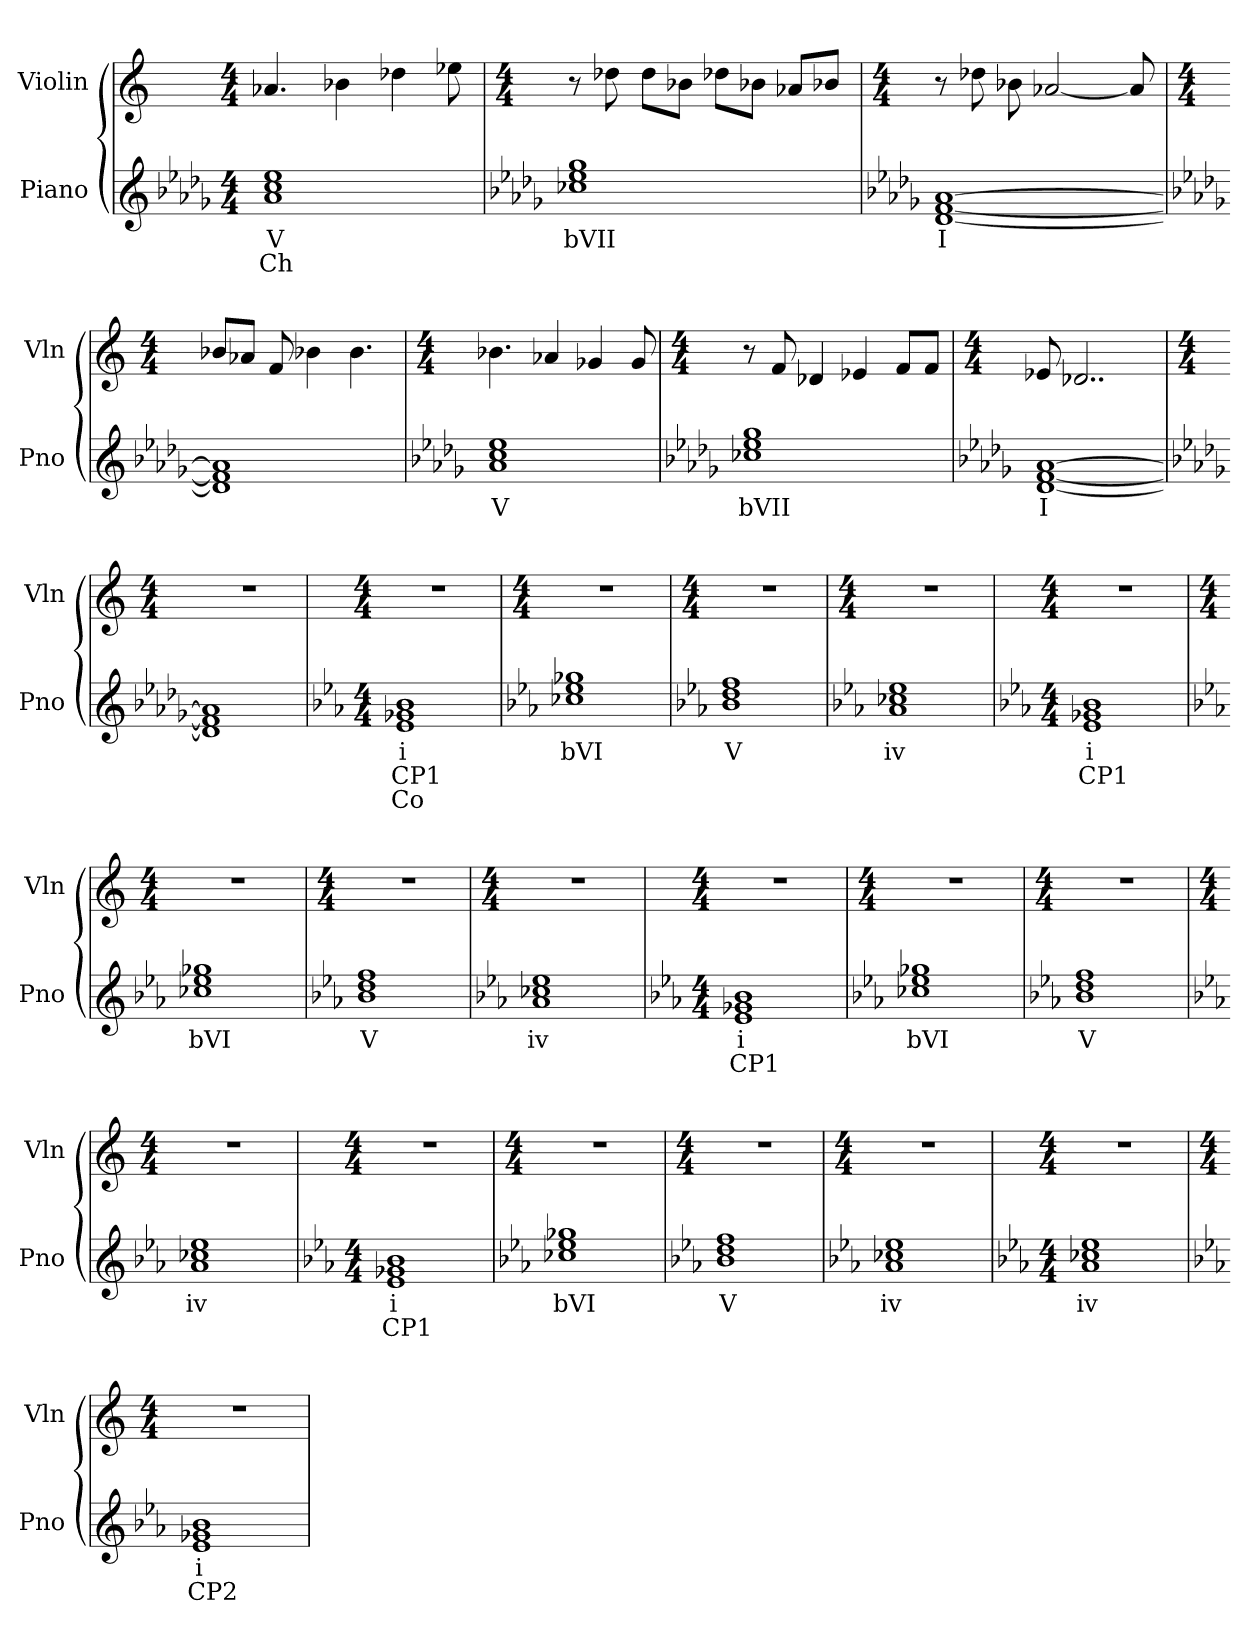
**kern	**text	**text	**text	**kern
*part2	*part2	*part2	*part2	*part1
*staff2	*staff2	*staff2	*staff2	*staff1
*I"Piano	*	*	*	*I"Violin
*I'Pno	*	*	*	*I'Vln
*k[b-e-a-d-g-]	*	*	*	*
*D-:	*	*	*	*
*M4/4	*	*	*	*M4/4
=	=	=	=	=
1a- 1cc 1ee-	V	Ch	.	4.a-X
.	.	.	.	4b-X
.	.	.	.	4dd-X
.	.	.	.	8ee-X
=	=	=	=	=
*k[b-e-a-d-g-]	*	*	*	*
*D-:	*	*	*	*
*	*	*	*	*M4/4
1cc-X 1ee- 1gg-	bVII	.	.	8r
.	.	.	.	8dd-X
.	.	.	.	8dd-L
.	.	.	.	8b-XJ
.	.	.	.	8dd-XL
.	.	.	.	8b-XJ
.	.	.	.	8a-XL
.	.	.	.	8b-XJ
=	=	=	=	=
*k[b-e-a-d-g-]	*	*	*	*
*D-:	*	*	*	*
*	*	*	*	*M4/4
[1d- [1f [1a-	I	.	.	8r
.	.	.	.	8dd-X
.	.	.	.	8b-X
.	.	.	.	[2a-X
.	.	.	.	8a-]
=	=	=	=	=
*k[b-e-a-d-g-]	*	*	*	*
*D-:	*	*	*	*
*	*	*	*	*M4/4
1d-] 1f] 1a-]	.	.	.	8b-XL
.	.	.	.	8a-XJ
.	.	.	.	8f
.	.	.	.	4b-X
.	.	.	.	4.b-
=	=	=	=	=
*k[b-e-a-d-g-]	*	*	*	*
*D-:	*	*	*	*
*	*	*	*	*M4/4
1a- 1cc 1ee-	V	.	.	4.b-X
.	.	.	.	4a-X
.	.	.	.	4g-X
.	.	.	.	8g-
=	=	=	=	=
*k[b-e-a-d-g-]	*	*	*	*
*D-:	*	*	*	*
*	*	*	*	*M4/4
1cc-X 1ee- 1gg-	bVII	.	.	8r
.	.	.	.	8f
.	.	.	.	4d-X
.	.	.	.	4e-X
.	.	.	.	8fL
.	.	.	.	8fJ
=	=	=	=	=
*k[b-e-a-d-g-]	*	*	*	*
*D-:	*	*	*	*
*	*	*	*	*M4/4
[1d- [1f [1a-	I	.	.	8e-X
.	.	.	.	2..d-X
=	=	=	=	=
*k[b-e-a-d-g-]	*	*	*	*
*D-:	*	*	*	*
*	*	*	*	*M4/4
1d-] 1f] 1a-]	.	.	.	1r
=	=	=	=	=
*k[b-e-a-]	*	*	*	*
*E-:	*	*	*	*
*M4/4	*	*	*	*M4/4
1e- 1g-X 1b-	i	CP1	Co	1r
=	=	=	=	=
*k[b-e-a-]	*	*	*	*
*E-:	*	*	*	*
*	*	*	*	*M4/4
1cc-X 1ee- 1gg-X	bVI	.	.	1r
=	=	=	=	=
*k[b-e-a-]	*	*	*	*
*E-:	*	*	*	*
*	*	*	*	*M4/4
1b- 1dd 1ff	V	.	.	1r
=	=	=	=	=
*k[b-e-a-]	*	*	*	*
*E-:	*	*	*	*
*	*	*	*	*M4/4
1a- 1cc-X 1ee-	iv	.	.	1r
=	=	=	=	=
*k[b-e-a-]	*	*	*	*
*E-:	*	*	*	*
*M4/4	*	*	*	*M4/4
1e- 1g-X 1b-	i	CP1	.	1r
=	=	=	=	=
*k[b-e-a-]	*	*	*	*
*E-:	*	*	*	*
*	*	*	*	*M4/4
1cc-X 1ee- 1gg-X	bVI	.	.	1r
=	=	=	=	=
*k[b-e-a-]	*	*	*	*
*E-:	*	*	*	*
*	*	*	*	*M4/4
1b- 1dd 1ff	V	.	.	1r
=	=	=	=	=
*k[b-e-a-]	*	*	*	*
*E-:	*	*	*	*
*	*	*	*	*M4/4
1a- 1cc-X 1ee-	iv	.	.	1r
=	=	=	=	=
*k[b-e-a-]	*	*	*	*
*E-:	*	*	*	*
*M4/4	*	*	*	*M4/4
1e- 1g-X 1b-	i	CP1	.	1r
=	=	=	=	=
*k[b-e-a-]	*	*	*	*
*E-:	*	*	*	*
*	*	*	*	*M4/4
1cc-X 1ee- 1gg-X	bVI	.	.	1r
=	=	=	=	=
*k[b-e-a-]	*	*	*	*
*E-:	*	*	*	*
*	*	*	*	*M4/4
1b- 1dd 1ff	V	.	.	1r
=	=	=	=	=
*k[b-e-a-]	*	*	*	*
*E-:	*	*	*	*
*	*	*	*	*M4/4
1a- 1cc-X 1ee-	iv	.	.	1r
=	=	=	=	=
*k[b-e-a-]	*	*	*	*
*E-:	*	*	*	*
*M4/4	*	*	*	*M4/4
1e- 1g-X 1b-	i	CP1	.	1r
=	=	=	=	=
*k[b-e-a-]	*	*	*	*
*E-:	*	*	*	*
*	*	*	*	*M4/4
1cc-X 1ee- 1gg-X	bVI	.	.	1r
=	=	=	=	=
*k[b-e-a-]	*	*	*	*
*E-:	*	*	*	*
*	*	*	*	*M4/4
1b- 1dd 1ff	V	.	.	1r
=	=	=	=	=
*k[b-e-a-]	*	*	*	*
*E-:	*	*	*	*
*	*	*	*	*M4/4
1a- 1cc-X 1ee-	iv	.	.	1r
=	=	=	=	=
*k[b-e-a-]	*	*	*	*
*E-:	*	*	*	*
*M4/4	*	*	*	*M4/4
1a- 1cc-X 1ee-	iv	.	.	1r
=	=	=	=	=
*k[b-e-a-]	*	*	*	*
*E-:	*	*	*	*
*	*	*	*	*M4/4
1e- 1g-X 1b-	i	CP2	.	1r
=	=	=	=	=
*-	*-	*-	*-	*-
